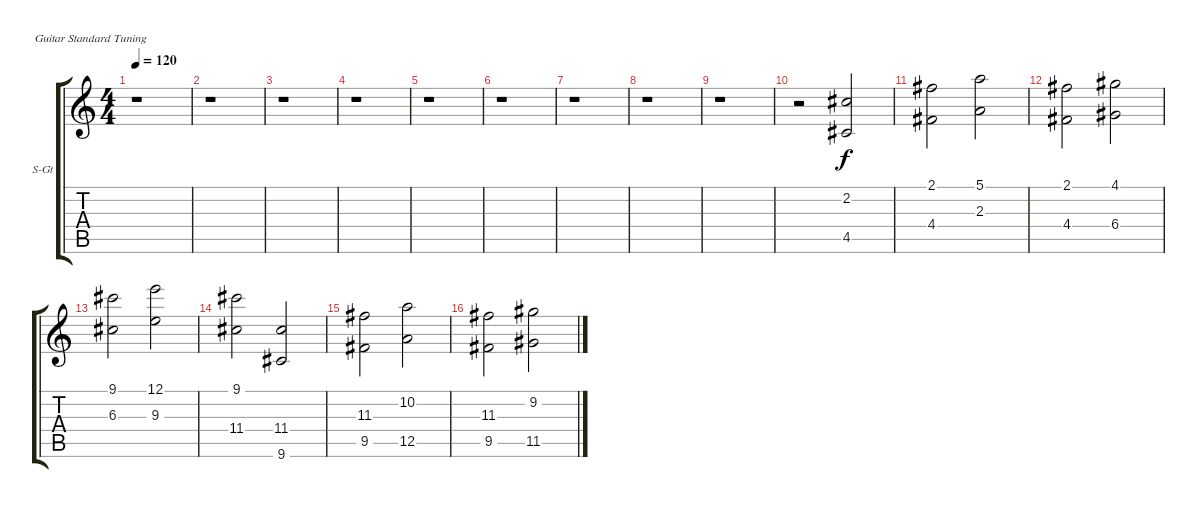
\bracketExtendMode groupsimilarinstruments
\firstSystemTrackNameOrientation horizontal
\otherSystemsTrackNameOrientation horizontal
\track ("Виолончель" "S-Gt") {instrument stringensemble2}
\staff {score tabs}
\tuning (E4 B3 G3 D3 A2 E2)
\displaytranspose 12
\ts (4 4)
\tempo 120
\clef g2
\ks c
r.1{dy f} |
r.1 |
r.1 |
r.1 |
r.1 |
r.1 |
r.1 |
r.1 |
r.1 |
r.2 (2.2 4.5).2 |
(2.1 4.4).2 (5.1 2.3).2 |
(2.1 4.4).2 (4.1 6.4).2 |
(9.1 6.3).2 (12.1 9.3).2 |
(9.1 11.4).2 (11.4 9.6).2 |
(11.3 9.5).2 (10.2 12.5).2 |
(11.3 9.5).2 (9.2 11.5).2
